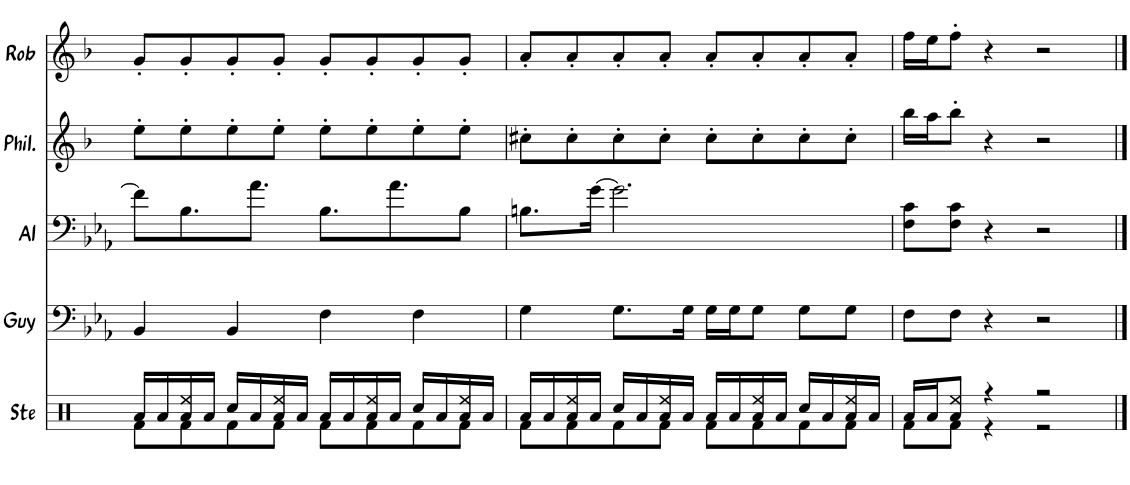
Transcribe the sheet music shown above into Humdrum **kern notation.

**kern	**kern	**kern	**kern
*part4	*part3	*part2	*part1
*staff4	*staff3	*staff2	*staff1
*I"Basse acoustique	*I"Violoncelle	*I"Saxophone Ténor	*I"Trompette en Sib
!!LO:PB:g=z
*clefF4	*clefF4	*clefG2	*clefG2
*Trd7c12	*	*Trd8c14	*Trd1c2
*k[b-e-a-]	*k[b-e-a-]	*k[b-]	*k[b-]
*M4/4	*M4/4	*M4/4	*M4/4
=101	=101	=101	=101
4BB-/	8f\L]	8ee'\L	8g'/L
.	8.B-\	8ee'\	8g'/
4BB-/	.	8ee'\	8g'/
.	8.a-\J	.	.
.	.	8ee'\J	8g'/J
4F\	8.B-\L	8ee'\L	8g'/L
.	.	8ee'\	8g'/
.	8.a-\	.	.
4F\	.	8ee'\	8g'/
.	8B-\J	8ee'\J	8g'/J
=102	=102	=102	=102
4G\	8.Bn\L	8cc#X'\L	8a'/L
.	.	8cc#'\	8a'/
.	[16g\Jk	.	.
8.G\L	2.g\]	8cc#'\	8a'/
.	.	8cc#'\J	8a'/J
16G\Jk	.	.	.
16G\LL	.	8cc#'\L	8a'/L
16G\J	.	.	.
8G\J	.	8cc#'\	8a'/
8G\L	.	8cc#'\	8a'/
8G\J	.	8cc#'\J	8a'/J
=103	=103	=103	=103
8F\L	8F\ 8c\L	16bb-\LL	16ff\LL
.	.	16aa\J	16ee\J
8F\J	8F\ 8c\J	8bb-'\J	8ff'\J
4r	4r	4r	4r
2r	2r	2r	2r
==	==	==	==
*-	*-	*-	*-
